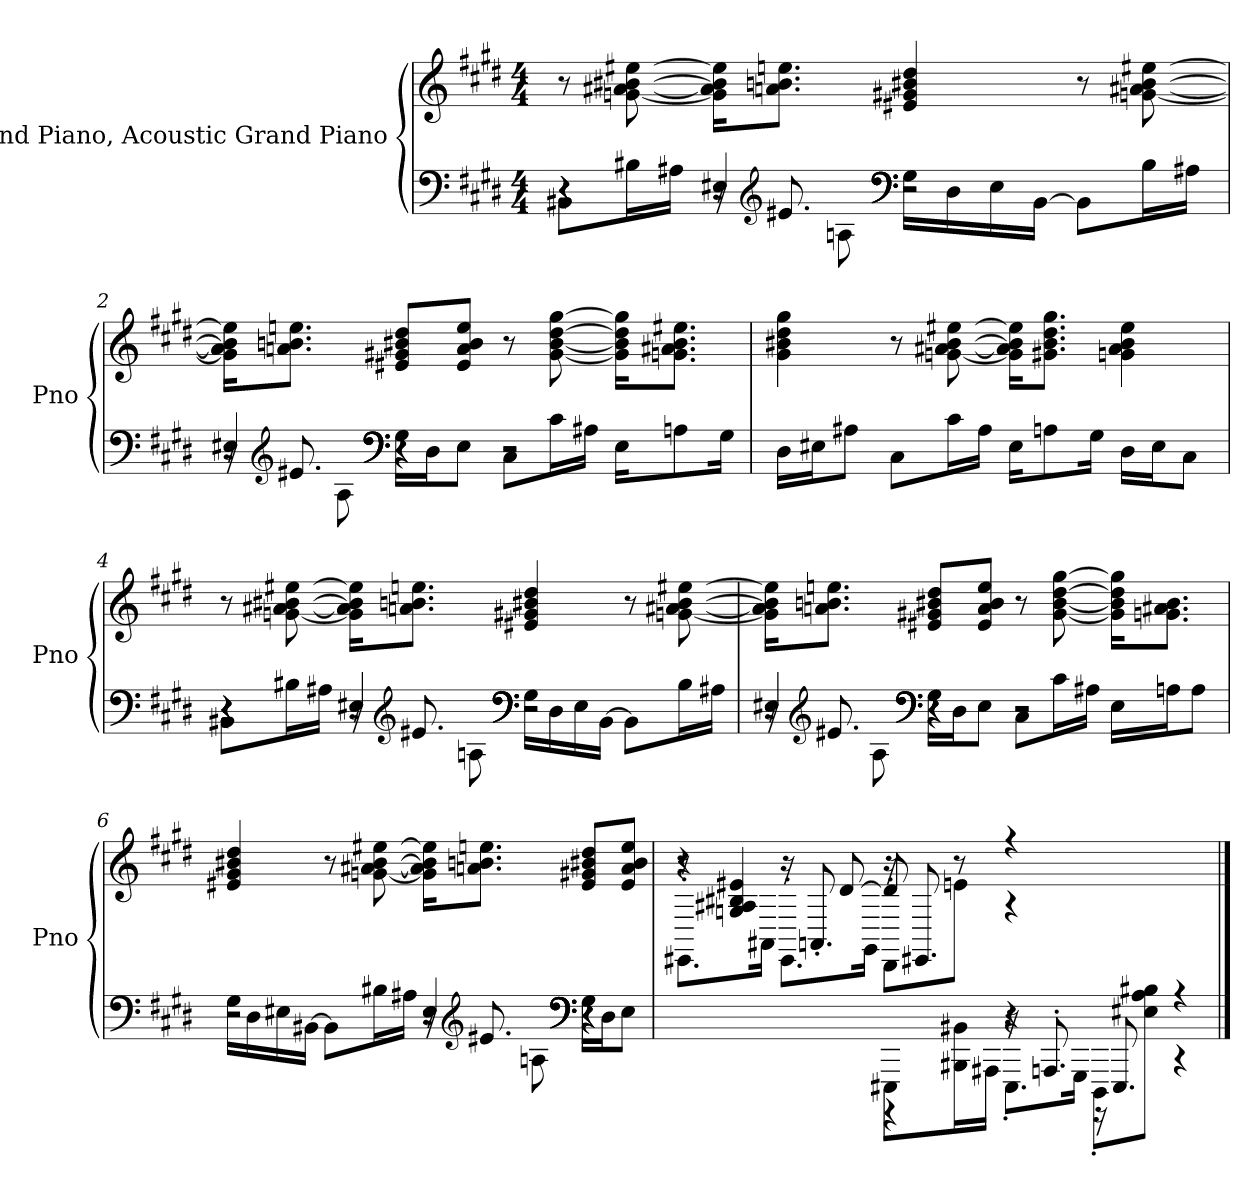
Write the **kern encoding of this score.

**kern	**kern
*part1	*part1
*staff2	*staff1
*I"Grand Piano, Acoustic Grand Piano	*
*I'Pno	*
*clefF4	*clefG2
*k[f#c#g#d#]	*k[f#c#g#d#]
*M4/4	*M4/4
*MM120	*MM120
=1	=1
*^	*
*	*^	*
*	*	*^	*
1ryy	4r	8BB#Xi\L	4r	8r
.	.	16B#Xi\L	.	[8gni\ [8a#Xi\ [8b#Xi\ [8ee#Xi\
.	.	16A#Xi\JJ	.	.
.	16r	8r	4E#X'i/	16g\] 16a#\] 16b#\] 16ee#\]KL
*clefG2	*	*	*	*
.	8.e#Xi/	.	.	8.ani\ 8.bni\ 8.eeni\J
.	.	8Ani\	.	.
*clefF4	*	*	*	*
.	2r	16G#i\LL	2r	4e#Xi/ 4g#Xi/ 4b#Xi/ 4dd#i/
.	.	16D#i\	.	.
.	.	16E#i\	.	.
.	.	[16BB#i\JJ	.	.
.	.	8BB#\L]	.	8r
.	.	16B#i\L	.	[8gni\ [8a#Xi\ [8b#i\ [8ee#Xi\
.	.	16A#Xi\JJ	.	.
!!LO:LB:g=z
=2	=2	=2	=2	=2
1ryy	16r	8r	4E#X'i/	16g\] 16a#\] 16b#\] 16ee#\]KL
*clefG2	*	*	*	*
.	8.e#Xi/	.	.	8.ani\ 8.bni\ 8.eeni\J
.	.	8Ai\	.	.
*clefF4	*	*	*	*
.	4r	16G#i\LL	4r	8e#Xi/ 8g#Xi/ 8b#Xi/ 8dd#i/L
.	.	16D#i\J	.	.
.	.	8E#i\J	.	8e#i/ 8ai/ 8b#i/ 8eei/J
.	2r	8C#i\L	2r	8r
.	.	16c#i\L	.	[8g#i\ [8b#i\ [8dd#i\ [8gg#i\
.	.	16A#Xi\JJ	.	.
.	.	16E#i\KL	.	16g#\] 16b#\] 16dd#\] 16gg#\]KL
.	.	8Ani\	.	8.gni\ 8.a#Xi\ 8.b#i\ 8.ee#Xi\J
.	.	16G#i\Jk	.	.
*v	*v	*v	*v	*
=3	=3
16D#i\LL	4g#i\ 4b#Xi\ 4dd#i\ 4gg#i\
16E#Xi\J	.
8A#Xi\J	.
8C#i\L	8r
16c#i\L	[8gni\ [8a#Xi\ [8b#i\ [8ee#Xi\
16A#i\JJ	.
16E#i\KL	16g\] 16a#\] 16b#\] 16ee#\]KL
8Ani\	8.g#Xi\ 8.b#i\ 8.dd#i\ 8.gg#i\J
16G#i\Jk	.
16D#i\LL	4gni\ 4a#i\ 4b#i\ 4ee#i\
16E#i\J	.
8C#i\J	.
!!LO:LB:g=z
=4	=4
*^	*
*	*^	*
*	*	*^	*
1ryy	4r	8BB#Xi\L	4r	8r
.	.	16B#Xj\L	.	[8gnj\ [8a#Xj\ [8b#Xj\ [8ee#Xj\
.	.	16A#Xi\JJ	.	.
.	16r	8r	4E#X'i/	16g\] 16a#\] 16b#\] 16ee#\]KL
*clefG2	*	*	*	*
.	8.e#Xi/	.	.	8.ani\ 8.bni\ 8.eeni\J
.	.	8Ani\	.	.
*clefF4	*	*	*	*
.	2r	16G#i\LL	2r	4e#Xi/ 4g#Xi/ 4b#Xi/ 4dd#i/
.	.	16D#i\	.	.
.	.	16E#i\	.	.
.	.	[16BB#j\JJ	.	.
.	.	8BB#\L]	.	8r
.	.	16B#i\L	.	[8gni\ [8a#Xi\ [8b#i\ [8ee#Xi\
.	.	16A#Xi\JJ	.	.
=5	=5	=5	=5	=5
1ryy	16r	8r	4E#X'i/	16g\] 16a#\] 16b#\] 16ee#\]KL
*clefG2	*	*	*	*
.	8.e#Xi/	.	.	8.anj\ 8.bnj\ 8.eenj\J
.	.	8Ai\	.	.
*clefF4	*	*	*	*
.	4r	16G#i\LL	4r	8e#Xj/ 8g#Xj/ 8b#Xj/ 8dd#j/L
.	.	16D#j\J	.	.
.	.	8E#j\J	.	8e#j/ 8aj/ 8b#j/ 8eej/J
.	2r	8C#j\L	2r	8r
.	.	16c#j\L	.	[8g#j\ [8b#Z\ [8dd#Z\ [8gg#Z\
.	.	16A#XZ\JJ	.	.
.	.	16E#Z\LL	.	16g#\] 16b#\] 16dd#\] 16gg#\]KL
.	.	16AnZ\J	.	8.gnZ\ 8.a#XZ\ 8.b#j\J
.	.	8Aj\J	.	.
!!LO:LB:g=z
=6	=6	=6	=6	=6
1ryy	2r	16G#i\LL	2r	4e#Xi/ 4g#i/ 4b#Xi/ 4dd#i/
.	.	16D#i\	.	.
.	.	16E#Xi\	.	.
.	.	[16BB#Xi\JJ	.	.
.	.	8BB#\L]	.	8r
.	.	16B#Xi\L	.	[8gni\ [8a#Xi\ [8b#i\ [8ee#Xi\
.	.	16A#Xi\JJ	.	.
.	16r	8r	4E#'i/	16g\] 16a#\] 16b#\] 16ee#\]KL
*clefG2	*	*	*	*
.	8.e#Xi/	.	.	8.ani\ 8.bni\ 8.eeni\J
.	.	8Ani\	.	.
*clefF4	*	*	*	*
.	4r	16G#i\LL	4r	8e#i/ 8g#Xi/ 8b#Xi/ 8dd#i/L
.	.	16D#i\J	.	.
.	.	8E#i\J	.	8e#i/ 8ai/ 8b#i/ 8eei/J
*	*	*v	*v	*
!!LO:LB:g=z
=7	=7	=7	=7
*	*	*	*^
*	*	*	*	*^
2.ryy	2ryy	2ryy	8r	4r	8.EE#X'i\L
.	.	.	4Gni/ 4A#Xi/ 4B#Xi/ 4e#Xi/	.	.
.	.	.	.	.	16AA#Xi\Jk
.	.	.	.	16r	8.EE#'i\L
.	.	.	.	8.AA'i/	.
.	.	.	[8d#i/	.	.
.	.	.	.	.	16GG#i\Jk
.	8EEE#Xi\L	4r	8d#/]	16r	8DD#'i\L
.	.	.	.	8.EE#Xi/	.
.	16BBB#Xi\ 16BB#Xi\L	.	8r	.	8ei\J
.	16AAA#Xi\JJ	.	.	.	.
4r	8.EEE#'i\L	16r	4r	4r	2ryy
.	.	8.AAAn'i/	.	.	.
.	16GGG#i\Jk	.	.	.	.
2ryy	8DDD#'i\L	16r	2ryy	2ryy	.
.	.	8.EEE#i/	.	.	.
.	8E#Xi\ 8Ai\ 8B#Xi\J	.	.	.	.
.	4r	4r	.	.	4ryy
*v	*v	*v	*	*	*
*	*v	*v	*v
==	==
*-	*-
